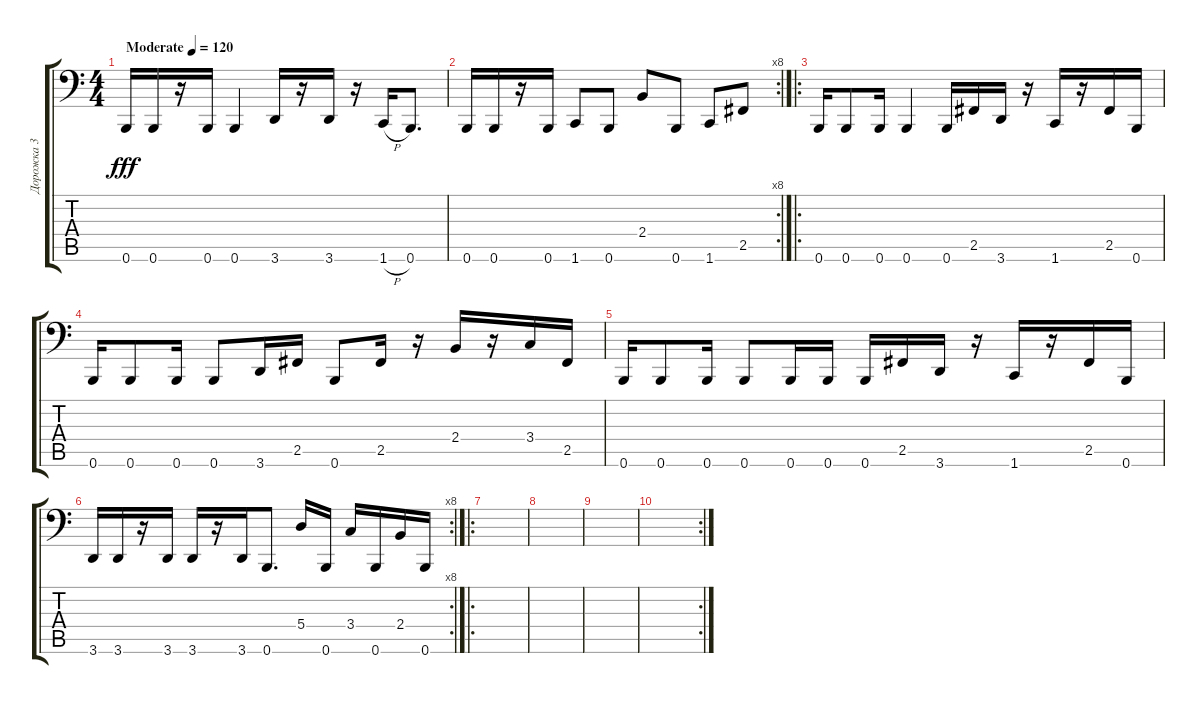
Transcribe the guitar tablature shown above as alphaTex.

\track ("Дорожка 3" "Дорожка 3") {instrument electricbasspick}
\staff {score tabs}
\tuning (B2 Gb2 D2 A1 E1 B0) {hide}
\ts (4 4)
\tempo (120 "Moderate")
\clef f4
\ks c
0.6.16{dy fff instrument electricbasspick} 0.6.16 r.16 0.6.16 0.6.4 3.6.16 r.16 3.6.16 r.16 1.6{h}.16 0.6.8{d} |
\rc 8
0.6.16 0.6.16 r.16 0.6.16 1.6.8 0.6.8 2.4.8 0.6.8 1.6.8 2.5.8 |
\ro
0.6.16 0.6.8 0.6.16 0.6.4 0.6.16 2.5.16 3.6.16 r.16 1.6.16 r.16 2.5.16 0.6.16 |
0.6.16 0.6.8 0.6.16 0.6.8 3.6.16 2.5.16 0.6.8 2.5.16 r.16 2.4.16 r.16 3.4.16 2.5.16 |
0.6.16 0.6.8 0.6.16 0.6.8 0.6.16 0.6.16 0.6.16 2.5.16 3.6.16 r.16 1.6.16 r.16 2.5.16 0.6.16 |
\rc 8
3.6.16 3.6.16 r.16 3.6.16 3.6.16 r.16 3.6.16 0.6.8{d} 5.4.16 0.6.16 3.4.16 0.6.16 2.4.16 0.6.16 |
\ro
|
|
|
\rc 2
